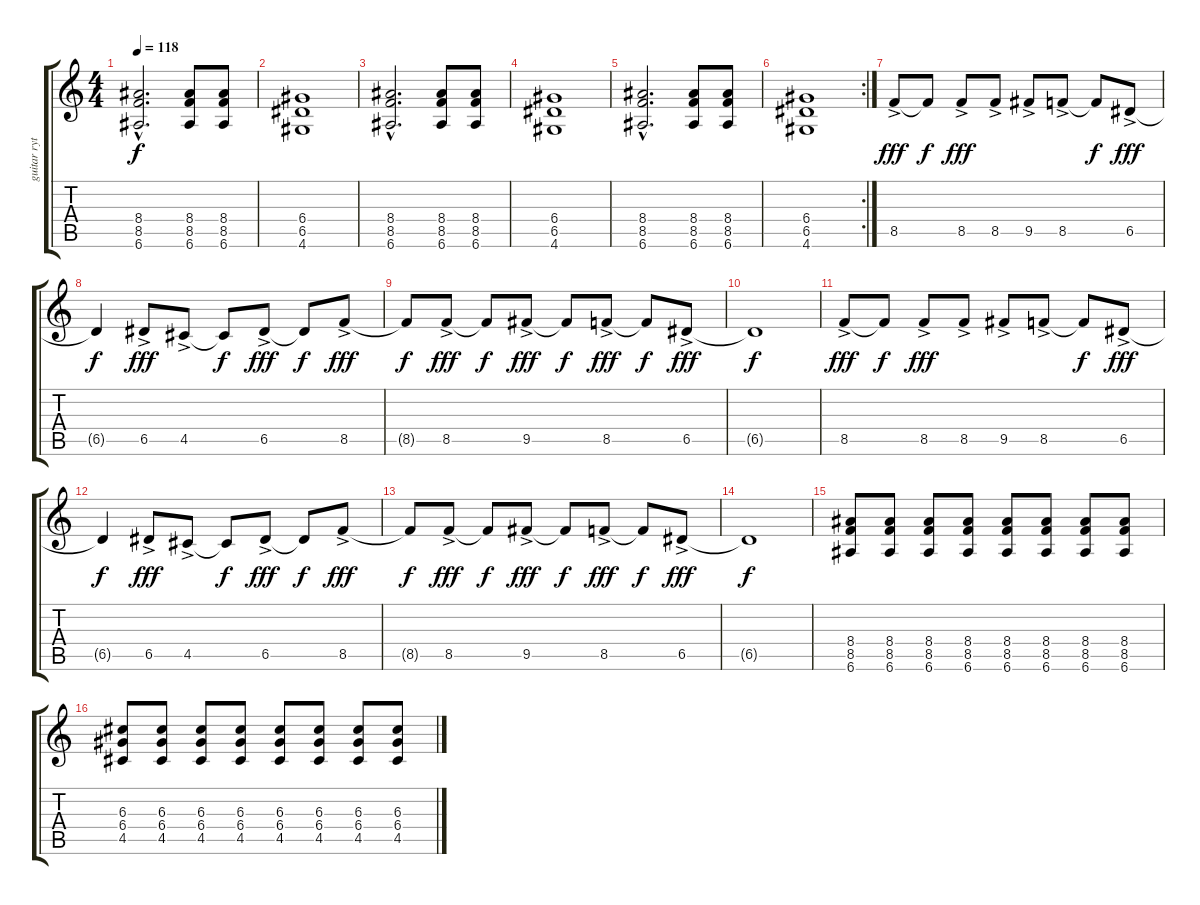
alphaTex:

\track ("guitar rythmik" "guitar ryt") {instrument distortionguitar}
\staff {score tabs}
\tuning (E4 B3 G3 D3 A2 E2) {hide}
\ts (4 4)
\tempo 118
\clef g2
\ks c
(8.4{hac} 8.5{hac} 6.6{hac}).2{d dy f} (8.4 8.5 6.6).8 (8.4 8.5 6.6).8 |
(6.4 6.5 4.6).1 |
(8.4{hac} 8.5{hac} 6.6{hac}).2{d} (8.4 8.5 6.6).8 (8.4 8.5 6.6).8 |
(6.4 6.5 4.6).1 |
(8.4{hac} 8.5{hac} 6.6{hac}).2{d} (8.4 8.5 6.6).8 (8.4 8.5 6.6).8 |
\rc 2
(6.4 6.5 4.6).1 |
8.5{ac}.8{dy fff} 8.5{t}.8{dy f} 8.5{ac}.8{dy fff} 8.5{ac}.8 9.5{ac}.8 8.5{ac}.8 8.5{t}.8{dy f} 6.5{ac}.8{dy fff} |
6.5{t}.4{dy f} 6.5{ac}.8{dy fff} 4.5{ac}.8 4.5{t}.8{dy f} 6.5{ac}.8{dy fff} 6.5{t}.8{dy f} 8.5{ac}.8{dy fff} |
8.5{t}.8{dy f} 8.5{ac}.8{dy fff} 8.5{t}.8{dy f} 9.5{ac}.8{dy fff} 9.5{t}.8{dy f} 8.5{ac}.8{dy fff} 8.5{t}.8{dy f} 6.5{ac}.8{dy fff} |
6.5{t}.1{dy f} |
8.5{ac}.8{dy fff} 8.5{t}.8{dy f} 8.5{ac}.8{dy fff} 8.5{ac}.8 9.5{ac}.8 8.5{ac}.8 8.5{t}.8{dy f} 6.5{ac}.8{dy fff} |
6.5{t}.4{dy f} 6.5{ac}.8{dy fff} 4.5{ac}.8 4.5{t}.8{dy f} 6.5{ac}.8{dy fff} 6.5{t}.8{dy f} 8.5{ac}.8{dy fff} |
8.5{t}.8{dy f} 8.5{ac}.8{dy fff} 8.5{t}.8{dy f} 9.5{ac}.8{dy fff} 9.5{t}.8{dy f} 8.5{ac}.8{dy fff} 8.5{t}.8{dy f} 6.5{ac}.8{dy fff} |
6.5{t}.1{dy f} |
(8.4 8.5 6.6).8 (8.4 8.5 6.6).8 (8.4 8.5 6.6).8 (8.4 8.5 6.6).8 (8.4 8.5 6.6).8 (8.4 8.5 6.6).8 (8.4 8.5 6.6).8 (8.4 8.5 6.6).8 |
(6.3 6.4 4.5).8 (6.3 6.4 4.5).8 (6.3 6.4 4.5).8 (6.3 6.4 4.5).8 (6.3 6.4 4.5).8 (6.3 6.4 4.5).8 (6.3 6.4 4.5).8 (6.3 6.4 4.5).8
